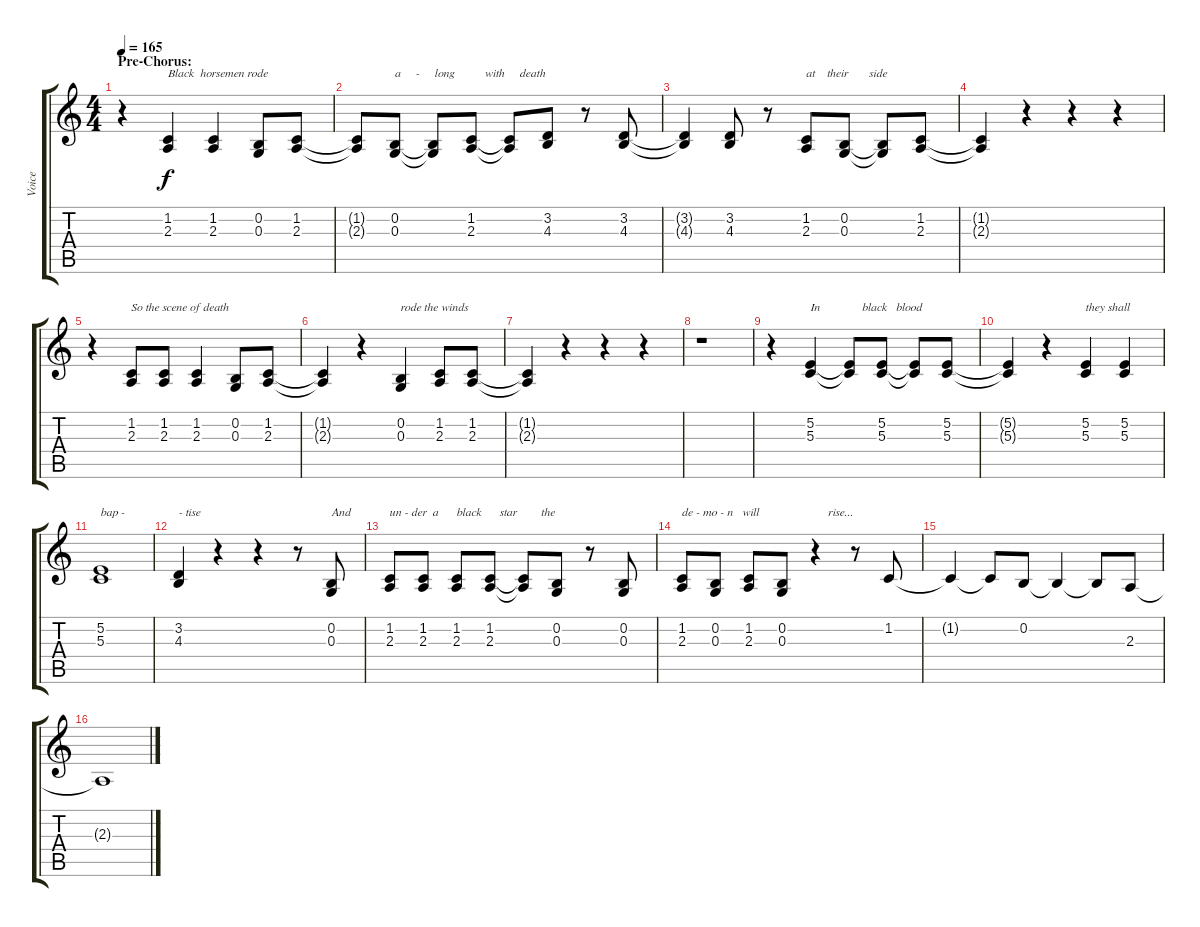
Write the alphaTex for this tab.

\track ("Voice" "Voice") {instrument violin}
\staff {score tabs}
\tuning (E4 B3 G3 D3 A2 E2) {hide}
\ts (4 4)
\section ("" "Pre-Chorus:")
\tempo 165
\clef g2
\ks c
r.4{dy f} (1.2 2.3).4{txt "Black  horsemen rode"} (1.2 2.3).4 (0.2 0.3).8 (1.2 2.3).8 |
(1.2{t} 2.3{t}).8 (0.2 0.3).8{txt "a     -     long          with     death"} (0.2{t} 0.3{t}).8 (1.2 2.3).8 (1.2{t} 2.3{t}).8 (3.2 4.3).8 r.8 (3.2 4.3).8 |
(3.2{t} 4.3{t}).4 (3.2 4.3).8 r.8 (1.2 2.3).8{txt "at    their       side"} (0.2 0.3).8 (0.2{t} 0.3{t}).8 (1.2 2.3).8 |
(1.2{t} 2.3{t}).4 r.4 r.4 r.4 |
r.4 (1.2 2.3).8{txt "So the scene of death"} (1.2 2.3).8 (1.2 2.3).4 (0.2 0.3).8 (1.2 2.3).8 |
(1.2{t} 2.3{t}).4 r.4 (0.2 0.3).4{txt "rode the winds"} (1.2 2.3).8 (1.2 2.3).8 |
(1.2{t} 2.3{t}).4 r.4 r.4 r.4 |
r.1 |
r.4 (5.2 5.3).4{txt "In              black   blood"} (5.2{t} 5.3{t}).8 (5.2 5.3).8 (5.2{t} 5.3{t}).8 (5.2 5.3).8 |
(5.2{t} 5.3{t}).4 r.4 (5.2 5.3).4{txt "they shall"} (5.2 5.3).4 |
(5.2 5.3).1{txt "bap -"} |
(3.2 4.3).4{txt "- tise"} r.4 r.4 r.8 (0.2 0.3).8{txt "And"} |
(1.2 2.3).8{txt "un - der  a      black      star        the"} (1.2 2.3).8 (1.2 2.3).8 (1.2 2.3).8 (1.2{t} 2.3{t}).8 (0.2 0.3).8 r.8 (0.2 0.3).8 |
(1.2 2.3).8{txt "de - mo - n   will                       rise..."} (0.2 0.3).8 (1.2 2.3).8 (0.2 0.3).8 r.4 r.8 1.2.8 |
1.2{t}.4 1.2{t}.8 0.2.8 0.2{t}.4 0.2{t}.8 2.3.8 |
2.3{t}.1
